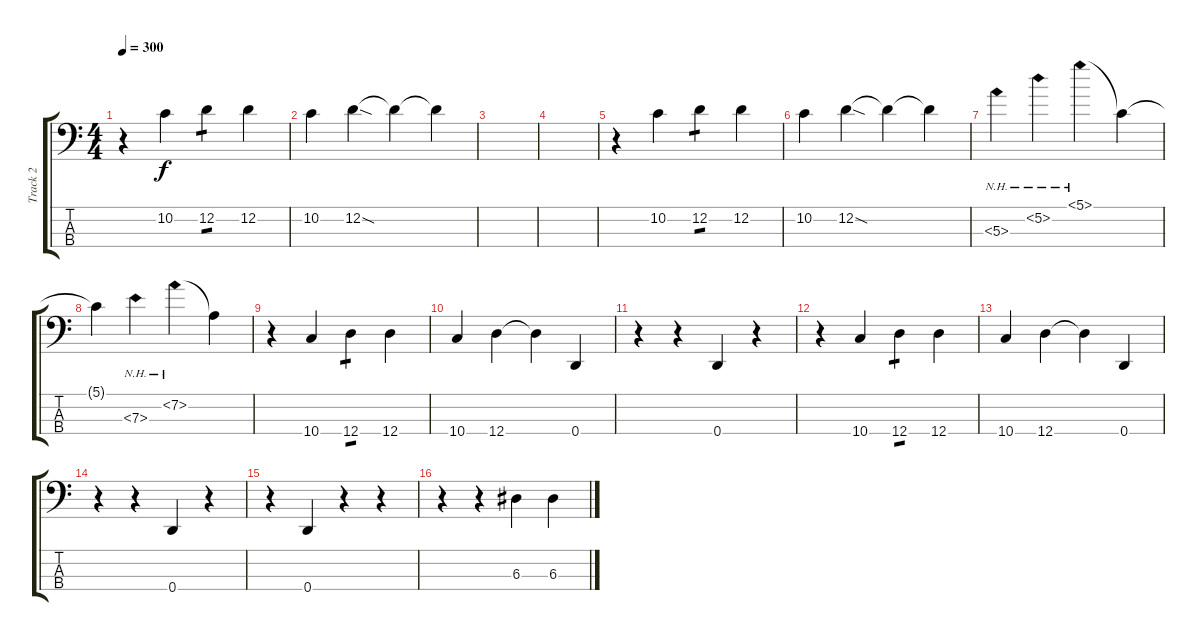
\track ("Track 2" "Track 2") {instrument electricbassfinger}
\staff {score tabs}
\tuning (G2 D2 A1 D1) {hide}
\ts (4 4)
\tempo 300
\clef f4
\ks c
r.4{dy f} 10.2.4 12.2.4{tp 1} 12.2.4 |
10.2.4 12.2{sod}.4 12.2{t}.4 12.2{t}.4 |
|
|
r.4 10.2.4 12.2.4{tp 1} 12.2.4 |
10.2.4 12.2{sod}.4 12.2{t}.4 12.2{t}.4 |
5.3{nh}.4 5.2{nh}.4 5.1{nh}.4 5.1{t}.4 |
5.1{t}.4 7.3{nh}.4 7.2{nh}.4 7.2{t}.4 |
r.4 10.4.4 12.4.4{tp 1} 12.4.4 |
10.4.4 12.4.4 12.4{t}.4 0.4.4 |
r.4 r.4 0.4.4 r.4 |
r.4 10.4.4 12.4.4{tp 1} 12.4.4 |
10.4.4 12.4.4 12.4{t}.4 0.4.4 |
r.4 r.4 0.4.4 r.4 |
r.4 0.4.4 r.4 r.4 |
r.4 r.4 6.3.4 6.3.4
